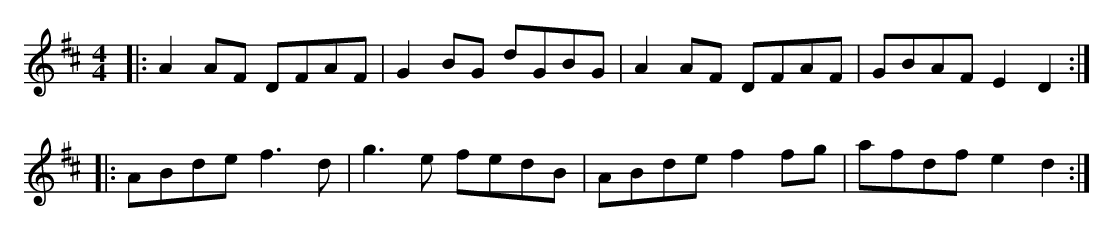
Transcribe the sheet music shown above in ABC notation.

X:1
M:4/4
K:D
|:A2AF DFAF|G2BG dGBG|A2 AF DFAF|GBAF E2D2:|
|:ABde f3d|g3e fedB|ABde f2fg|afdf e2d2:|
